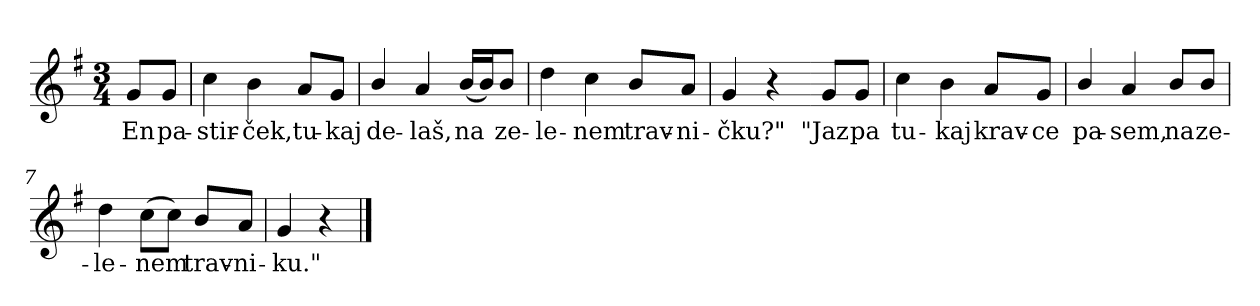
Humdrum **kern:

**kern	**text
*part1	*part1
*staff1	*staff1
*clefG2	*
*k[f#]	*
*G:	*
*M3/4	*
*MM63	*
=	=
8g/L	En
8g/J	pa-
=1	=1
4cc\	-stir-
4b\	-ček,
8a/L	tu-
8g/J	-kaj
=2	=2
4b/	de-
4a/	-laš,
(<16b/LL	na
16b/J)	.
8b/J	ze-
=3	=3
4dd\	-le-
4cc\	-nem
8b/L	trav-
8a/J	-ni-
=4	=4
4g/	-čku?"
4r	.
=4X1-	=4X1-
8g/L	"Jaz
8g/J	pa
=5	=5
4cc\	tu-
4b\	-kaj
8a/L	krav-
8g/J	-ce
!!LO:LB:g=z
=6	=6
4b/	pa-
4a/	-sem,
8b/L	na
8b/J	ze-
=7	=7
4dd\	-le-
(>8cc\L	-nem
8cc\J)	.
8b/L	trav-
8a/J	-ni-
=8	=8
4g/	-ku."
4r	.
==	==
*-	*-
